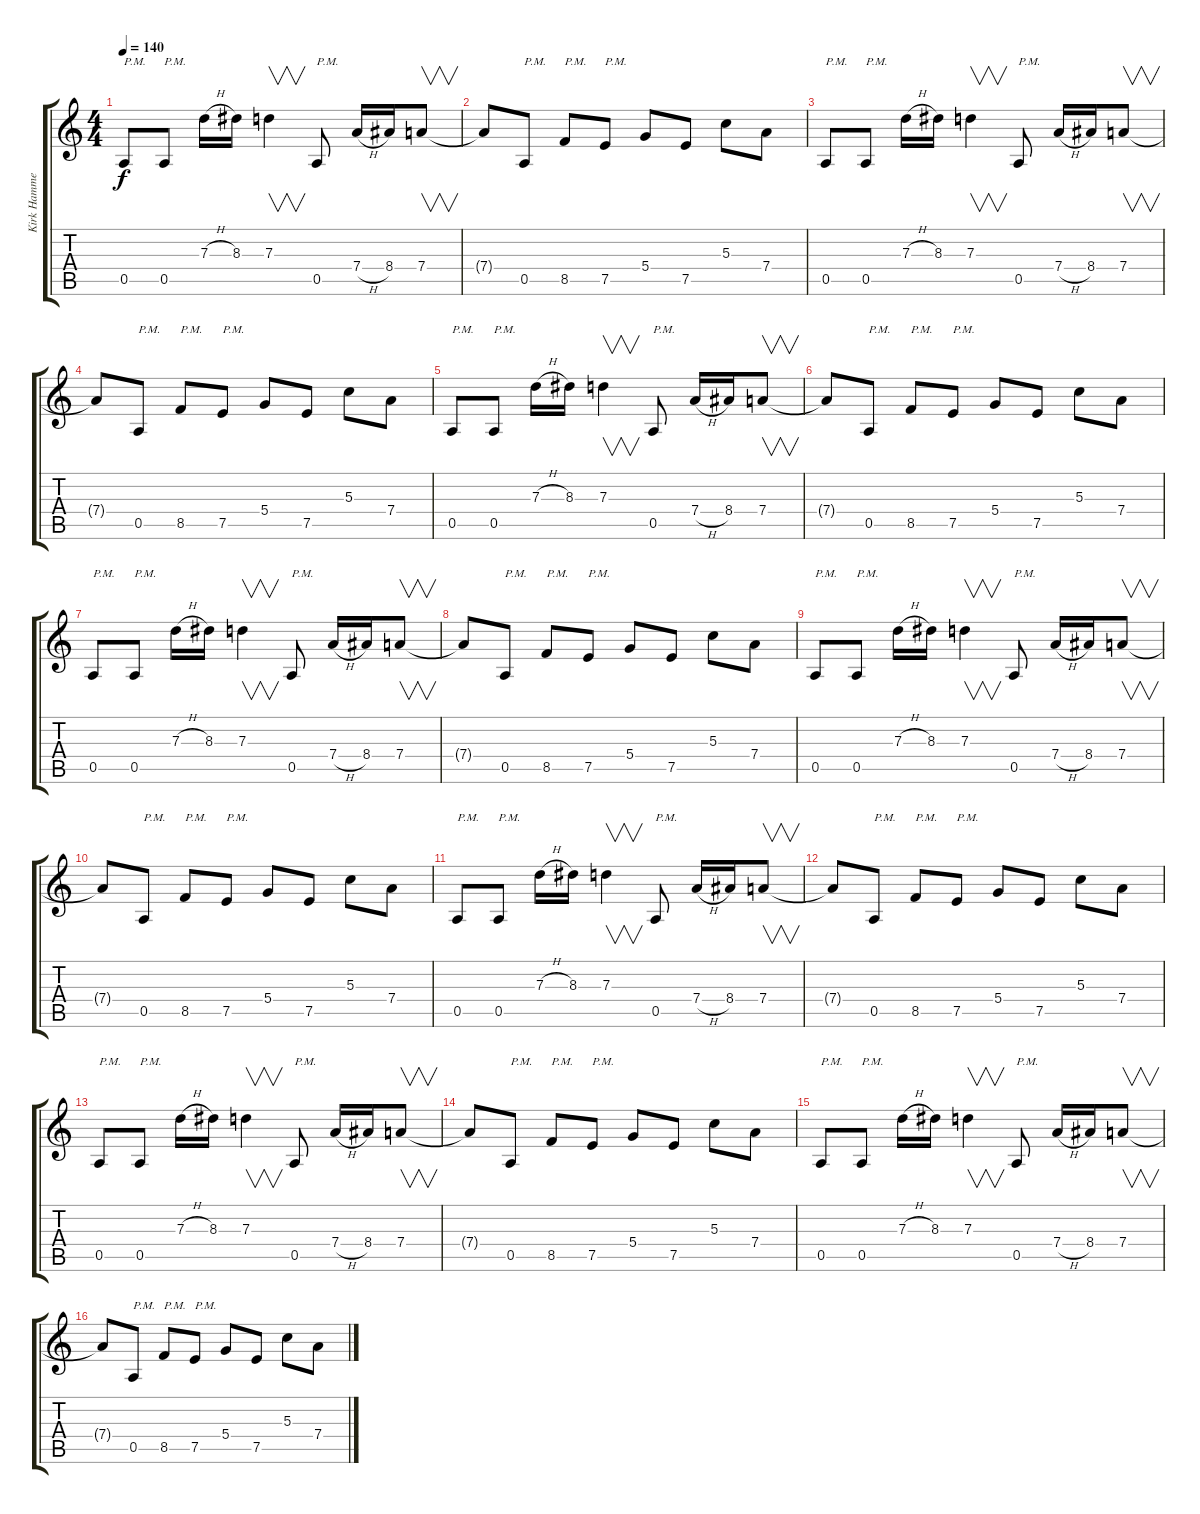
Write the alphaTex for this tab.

\track ("Kirk Hammett" "Kirk Hamme") {instrument overdrivenguitar}
\staff {score tabs}
\tuning (E4 B3 G3 D3 A2 E2) {hide}
\ts (4 4)
\tempo 140
\clef g2
\ks c
0.5.8{txt "P.M." dy f instrument overdrivenguitar} 0.5.8{txt "P.M."} 7.3{h}.16 8.3.16 7.3.4{v} 0.5.8{txt "P.M."} 7.4{h}.16 8.4.16 7.4.8{v} |
7.4{t}.8 0.5.8{txt "P.M."} 8.5.8{txt "P.M."} 7.5.8{txt "P.M."} 5.4.8 7.5.8 5.3.8 7.4.8 |
0.5.8{txt "P.M."} 0.5.8{txt "P.M."} 7.3{h}.16 8.3.16 7.3.4{v} 0.5.8{txt "P.M."} 7.4{h}.16 8.4.16 7.4.8{v} |
7.4{t}.8 0.5.8{txt "P.M."} 8.5.8{txt "P.M."} 7.5.8{txt "P.M."} 5.4.8 7.5.8 5.3.8 7.4.8 |
0.5.8{txt "P.M."} 0.5.8{txt "P.M."} 7.3{h}.16 8.3.16 7.3.4{v} 0.5.8{txt "P.M."} 7.4{h}.16 8.4.16 7.4.8{v} |
7.4{t}.8 0.5.8{txt "P.M."} 8.5.8{txt "P.M."} 7.5.8{txt "P.M."} 5.4.8 7.5.8 5.3.8 7.4.8 |
0.5.8{txt "P.M."} 0.5.8{txt "P.M."} 7.3{h}.16 8.3.16 7.3.4{v} 0.5.8{txt "P.M."} 7.4{h}.16 8.4.16 7.4.8{v} |
7.4{t}.8 0.5.8{txt "P.M."} 8.5.8{txt "P.M."} 7.5.8{txt "P.M."} 5.4.8 7.5.8 5.3.8 7.4.8 |
0.5.8{txt "P.M."} 0.5.8{txt "P.M."} 7.3{h}.16 8.3.16 7.3.4{v} 0.5.8{txt "P.M."} 7.4{h}.16 8.4.16 7.4.8{v} |
7.4{t}.8 0.5.8{txt "P.M."} 8.5.8{txt "P.M."} 7.5.8{txt "P.M."} 5.4.8 7.5.8 5.3.8 7.4.8 |
0.5.8{txt "P.M."} 0.5.8{txt "P.M."} 7.3{h}.16 8.3.16 7.3.4{v} 0.5.8{txt "P.M."} 7.4{h}.16 8.4.16 7.4.8{v} |
7.4{t}.8 0.5.8{txt "P.M."} 8.5.8{txt "P.M."} 7.5.8{txt "P.M."} 5.4.8 7.5.8 5.3.8 7.4.8 |
0.5.8{txt "P.M."} 0.5.8{txt "P.M."} 7.3{h}.16 8.3.16 7.3.4{v} 0.5.8{txt "P.M."} 7.4{h}.16 8.4.16 7.4.8{v} |
7.4{t}.8 0.5.8{txt "P.M."} 8.5.8{txt "P.M."} 7.5.8{txt "P.M."} 5.4.8 7.5.8 5.3.8 7.4.8 |
0.5.8{txt "P.M."} 0.5.8{txt "P.M."} 7.3{h}.16 8.3.16 7.3.4{v} 0.5.8{txt "P.M."} 7.4{h}.16 8.4.16 7.4.8{v} |
7.4{t}.8 0.5.8{txt "P.M."} 8.5.8{txt "P.M."} 7.5.8{txt "P.M."} 5.4.8 7.5.8 5.3.8 7.4.8
